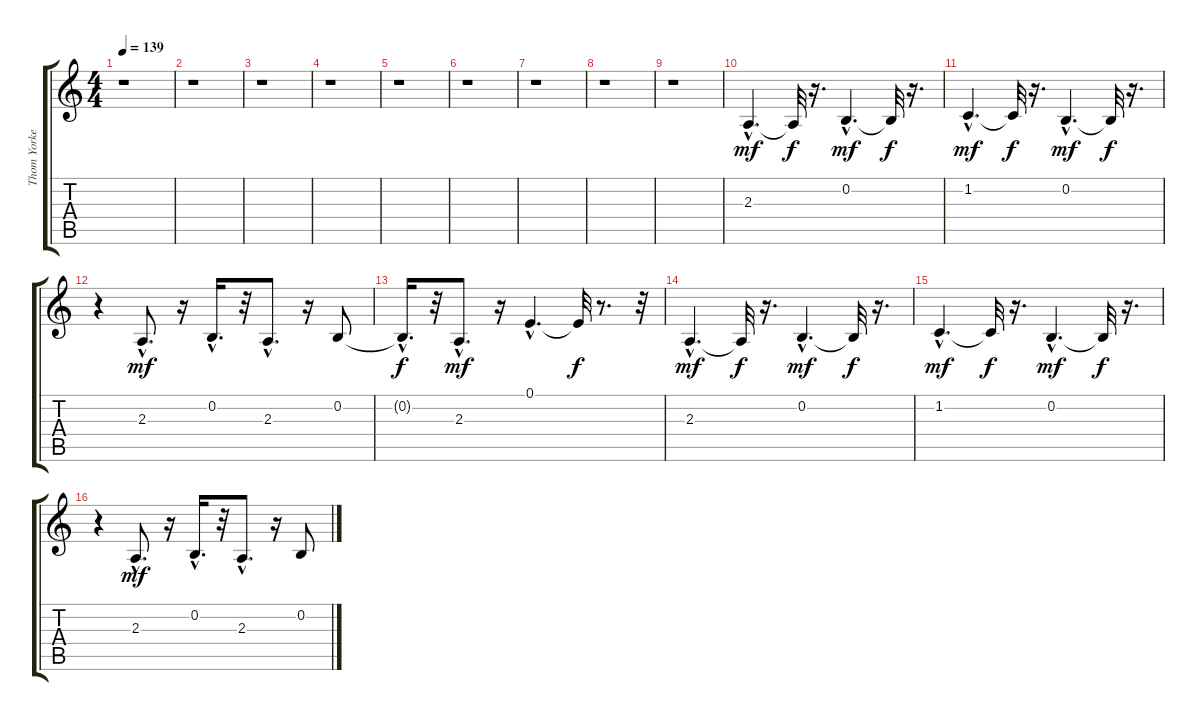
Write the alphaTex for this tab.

\track ("Thom Yorke - Voice" "Thom Yorke") {instrument englishhorn}
\staff {score tabs}
\tuning (E4 B3 G3 D3 A2 E2) {hide}
\ts (4 4)
\tempo 139
\clef g2
\ks c
r.1{dy mf instrument englishhorn} |
r.1 |
r.1 |
r.1 |
r.1 |
r.1 |
r.1 |
r.1 |
r.1 |
2.3{hac}.4{d} 2.3{t}.32{dy f} r.16{d} 0.2{hac}.4{d dy mf} 0.2{t}.32{dy f} r.16{d} |
1.2{hac}.4{d dy mf} 1.2{t}.32{dy f} r.16{d} 0.2{hac}.4{d dy mf} 0.2{t}.32{dy f} r.16{d} |
r.4 2.3{hac}.8{d dy mf} r.16 0.2{hac}.16{d} r.32 2.3{hac}.8{d} r.16 0.2.8 |
0.2{hac t}.16{d dy f} r.32 2.3{hac}.8{d dy mf} r.16 0.1{hac}.4{d} 0.1{t}.32{dy f} r.8{d} r.32 |
2.3{hac}.4{d dy mf} 2.3{t}.32{dy f} r.16{d} 0.2{hac}.4{d dy mf} 0.2{t}.32{dy f} r.16{d} |
1.2{hac}.4{d dy mf} 1.2{t}.32{dy f} r.16{d} 0.2{hac}.4{d dy mf} 0.2{t}.32{dy f} r.16{d} |
r.4 2.3{hac}.8{d dy mf} r.16 0.2{hac}.16{d} r.32 2.3{hac}.8{d} r.16 0.2.8
